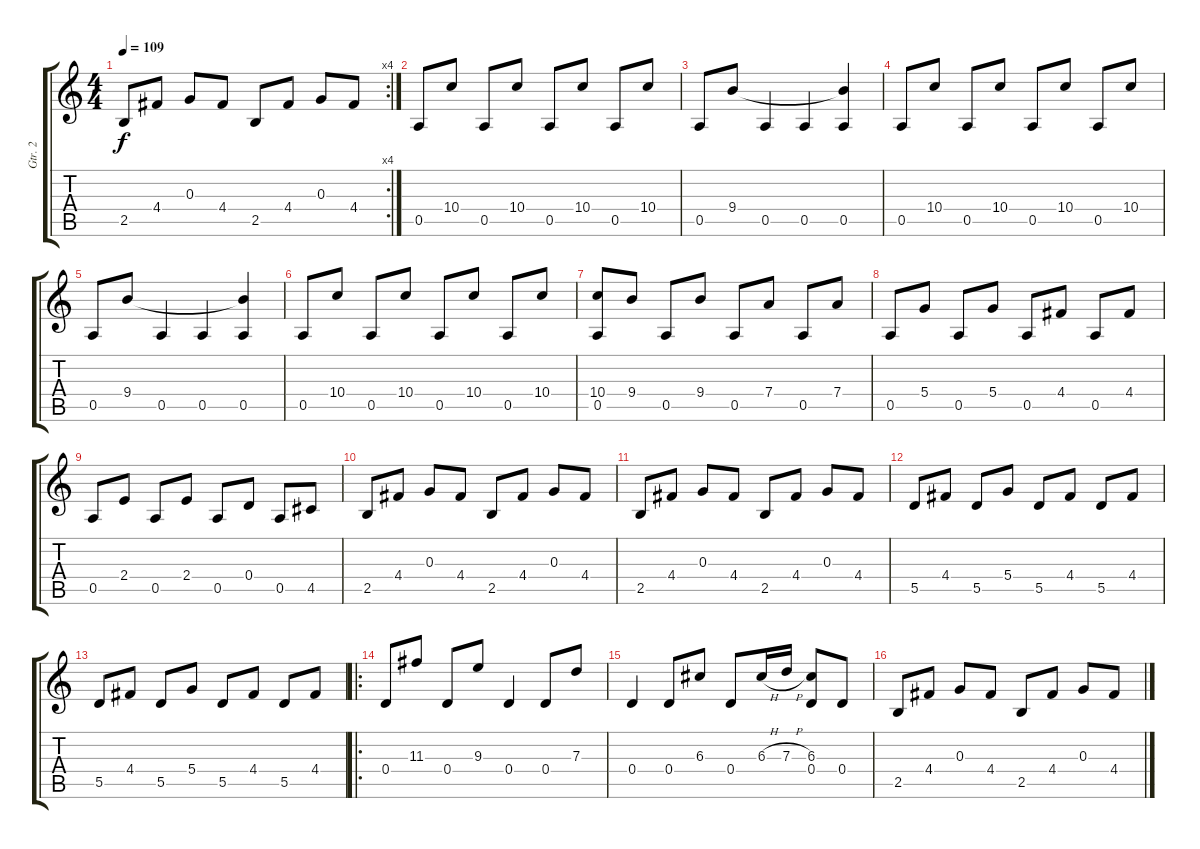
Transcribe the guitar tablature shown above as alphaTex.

\track ("Gtr. 2" "Gtr. 2") {instrument acousticguitarnylon}
\staff {score tabs}
\tuning (E4 B3 G3 D3 A2 E2) {hide}
\rc 4
\ts (4 4)
\tempo 109
\clef g2
\ks c
2.5.8{dy f} 4.4.8 0.3.8 4.4.8 2.5.8 4.4.8 0.3.8 4.4.8 |
0.5.8 10.4.8 0.5.8 10.4.8 0.5.8 10.4.8 0.5.8 10.4.8 |
0.5.8 9.4.8 0.5.4 0.5.4 (9.4{t} 0.5).4 |
0.5.8 10.4.8 0.5.8 10.4.8 0.5.8 10.4.8 0.5.8 10.4.8 |
0.5.8 9.4.8 0.5.4 0.5.4 (9.4{t} 0.5).4 |
0.5.8 10.4.8 0.5.8 10.4.8 0.5.8 10.4.8 0.5.8 10.4.8 |
(10.4 0.5).8 9.4.8 0.5.8 9.4.8 0.5.8 7.4.8 0.5.8 7.4.8 |
0.5.8 5.4.8 0.5.8 5.4.8 0.5.8 4.4.8 0.5.8 4.4.8 |
0.5.8 2.4.8 0.5.8 2.4.8 0.5.8 0.4.8 0.5.8 4.5.8 |
2.5.8 4.4.8 0.3.8 4.4.8 2.5.8 4.4.8 0.3.8 4.4.8 |
2.5.8 4.4.8 0.3.8 4.4.8 2.5.8 4.4.8 0.3.8 4.4.8 |
5.5.8 4.4.8 5.5.8 5.4.8 5.5.8 4.4.8 5.5.8 4.4.8 |
5.5.8 4.4.8 5.5.8 5.4.8 5.5.8 4.4.8 5.5.8 4.4.8 |
\ro
0.4.8 11.3.8 0.4.8 9.3.8 0.4.4 0.4.8 7.3.8 |
0.4.4 0.4.8 6.3.8 0.4.8 6.3{h}.16 7.3{h}.16 (6.3 0.4).8 0.4.8 |
2.5.8 4.4.8 0.3.8 4.4.8 2.5.8 4.4.8 0.3.8 4.4.8
